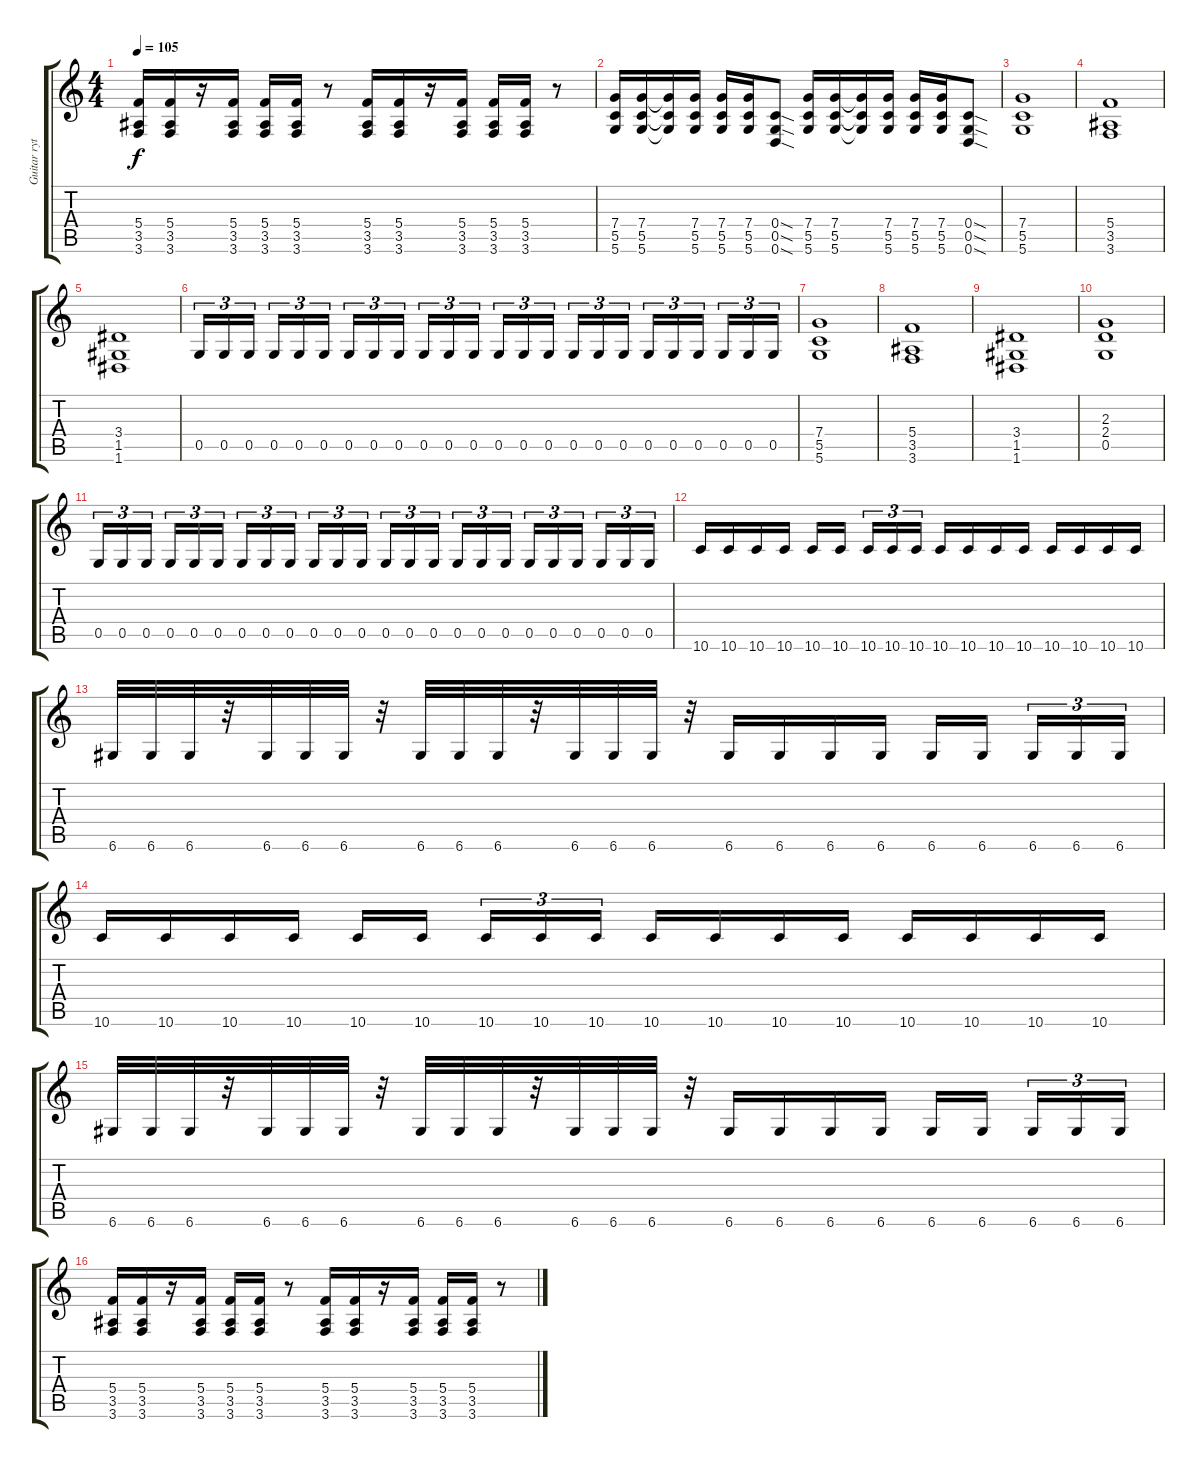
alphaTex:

\track ("Guitar rythm" "Guitar ryt") {instrument distortionguitar}
\staff {score tabs}
\tuning (D4 A3 F3 C3 G2 D2) {hide}
\ts (4 4)
\tempo 105
\clef g2
\ks c
(5.4 3.5 3.6).16{dy f} (5.4 3.5 3.6).16 r.16 (5.4 3.5 3.6).16 (5.4 3.5 3.6).16 (5.4 3.5 3.6).16 r.8 (5.4 3.5 3.6).16 (5.4 3.5 3.6).16 r.16 (5.4 3.5 3.6).16 (5.4 3.5 3.6).16 (5.4 3.5 3.6).16 r.8 |
(7.4 5.5 5.6).16 (7.4 5.5 5.6).16 (7.4{t} 5.5{t} 5.6{t}).16 (7.4 5.5 5.6).16 (7.4 5.5 5.6).16 (7.4 5.5 5.6).16 (0.4{sod} 0.5{sod} 0.6{sod}).8 (7.4 5.5 5.6).16 (7.4 5.5 5.6).16 (7.4{t} 5.5{t} 5.6{t}).16 (7.4 5.5 5.6).16 (7.4 5.5 5.6).16 (7.4 5.5 5.6).16 (0.4{sod} 0.5{sod} 0.6{sod}).8 |
(7.4 5.5 5.6).1 |
(5.4 3.5 3.6).1 |
(3.4 1.5 1.6).1 |
0.5.16{tu (3 2)} 0.5.16{tu (3 2)} 0.5.16{tu (3 2) beam splitsecondary} 0.5.16{tu (3 2)} 0.5.16{tu (3 2)} 0.5.16{tu (3 2)} 0.5.16{tu (3 2)} 0.5.16{tu (3 2)} 0.5.16{tu (3 2) beam splitsecondary} 0.5.16{tu (3 2)} 0.5.16{tu (3 2)} 0.5.16{tu (3 2)} 0.5.16{tu (3 2)} 0.5.16{tu (3 2)} 0.5.16{tu (3 2) beam splitsecondary} 0.5.16{tu (3 2)} 0.5.16{tu (3 2)} 0.5.16{tu (3 2)} 0.5.16{tu (3 2)} 0.5.16{tu (3 2)} 0.5.16{tu (3 2) beam splitsecondary} 0.5.16{tu (3 2)} 0.5.16{tu (3 2)} 0.5.16{tu (3 2)} |
(7.4 5.5 5.6).1 |
(5.4 3.5 3.6).1 |
(3.4 1.5 1.6).1 |
(2.3 2.4 0.5).1 |
0.5.16{tu (3 2)} 0.5.16{tu (3 2)} 0.5.16{tu (3 2) beam splitsecondary} 0.5.16{tu (3 2)} 0.5.16{tu (3 2)} 0.5.16{tu (3 2)} 0.5.16{tu (3 2)} 0.5.16{tu (3 2)} 0.5.16{tu (3 2) beam splitsecondary} 0.5.16{tu (3 2)} 0.5.16{tu (3 2)} 0.5.16{tu (3 2)} 0.5.16{tu (3 2)} 0.5.16{tu (3 2)} 0.5.16{tu (3 2) beam splitsecondary} 0.5.16{tu (3 2)} 0.5.16{tu (3 2)} 0.5.16{tu (3 2)} 0.5.16{tu (3 2)} 0.5.16{tu (3 2)} 0.5.16{tu (3 2) beam splitsecondary} 0.5.16{tu (3 2)} 0.5.16{tu (3 2)} 0.5.16{tu (3 2)} |
10.6.16 10.6.16 10.6.16 10.6.16 10.6.16 10.6.16{beam splitsecondary} 10.6.16{tu (3 2)} 10.6.16{tu (3 2)} 10.6.16{tu (3 2)} 10.6.16 10.6.16 10.6.16 10.6.16 10.6.16 10.6.16 10.6.16 10.6.16 |
6.6.32 6.6.32 6.6.32 r.32 6.6.32 6.6.32 6.6.32 r.32 6.6.32 6.6.32 6.6.32 r.32 6.6.32 6.6.32 6.6.32 r.32 6.6.16 6.6.16 6.6.16 6.6.16 6.6.16 6.6.16{beam splitsecondary} 6.6.16{tu (3 2)} 6.6.16{tu (3 2)} 6.6.16{tu (3 2)} |
10.6.16 10.6.16 10.6.16 10.6.16 10.6.16 10.6.16{beam splitsecondary} 10.6.16{tu (3 2)} 10.6.16{tu (3 2)} 10.6.16{tu (3 2)} 10.6.16 10.6.16 10.6.16 10.6.16 10.6.16 10.6.16 10.6.16 10.6.16 |
6.6.32 6.6.32 6.6.32 r.32 6.6.32 6.6.32 6.6.32 r.32 6.6.32 6.6.32 6.6.32 r.32 6.6.32 6.6.32 6.6.32 r.32 6.6.16 6.6.16 6.6.16 6.6.16 6.6.16 6.6.16{beam splitsecondary} 6.6.16{tu (3 2)} 6.6.16{tu (3 2)} 6.6.16{tu (3 2)} |
(5.4 3.5 3.6).16 (5.4 3.5 3.6).16 r.16 (5.4 3.5 3.6).16 (5.4 3.5 3.6).16 (5.4 3.5 3.6).16 r.8 (5.4 3.5 3.6).16 (5.4 3.5 3.6).16 r.16 (5.4 3.5 3.6).16 (5.4 3.5 3.6).16 (5.4 3.5 3.6).16 r.8
